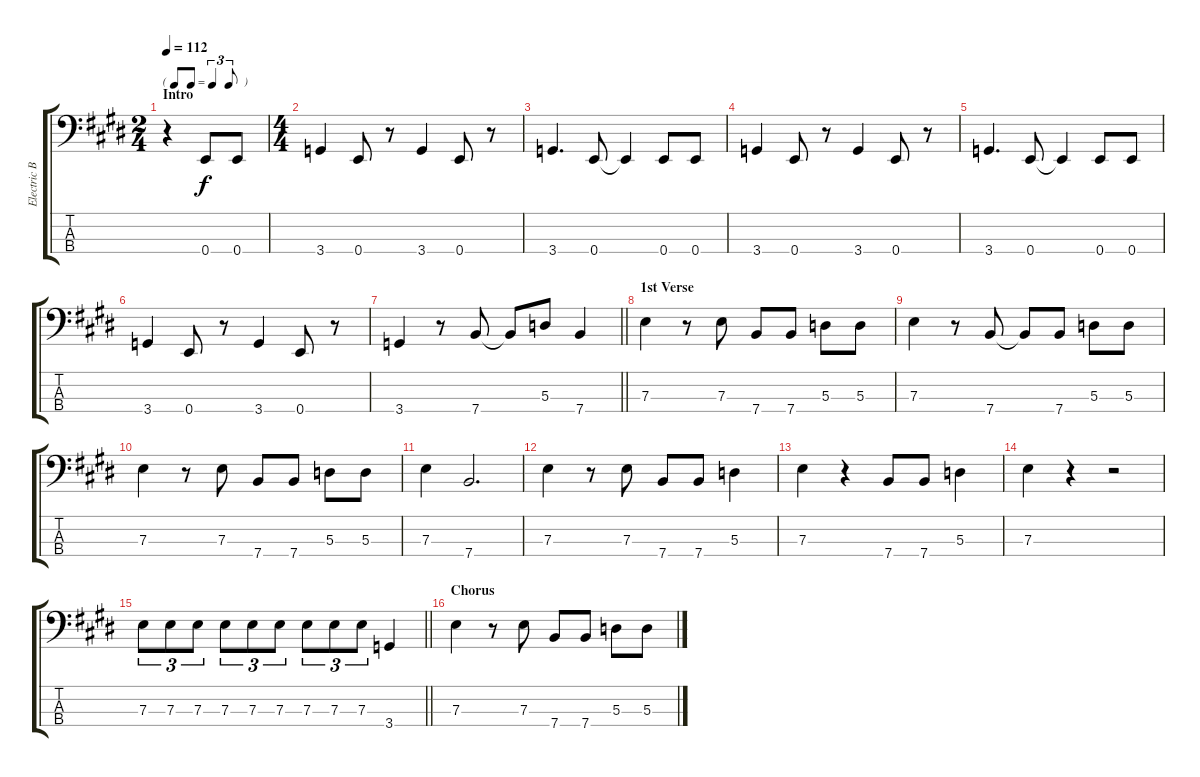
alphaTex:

\track ("Electric Bass" "Electric B") {instrument electricbassfinger}
\staff {score tabs}
\tuning (G2 D2 A1 E1) {hide}
\ts (2 4)
\tf triplet8th
\section ("" "Intro")
\tempo 112
\clef f4
\ks e
r.4{dy f instrument electricbassfinger} 0.4.8 0.4.8 |
\ts (4 4)
3.4.4 0.4.8 r.8 3.4.4 0.4.8 r.8 |
3.4.4{d} 0.4.8 0.4{t}.4 0.4.8 0.4.8 |
3.4.4 0.4.8 r.8 3.4.4 0.4.8 r.8 |
3.4.4{d} 0.4.8 0.4{t}.4 0.4.8 0.4.8 |
3.4.4 0.4.8 r.8 3.4.4 0.4.8 r.8 |
\barLineRight lightlight
3.4.4 r.8 7.4.8 7.4{t}.8 5.3.8 7.4.4 |
\section ("" "1st Verse")
7.3.4 r.8 7.3.8 7.4.8 7.4.8 5.3.8 5.3.8 |
7.3.4 r.8 7.4.8 7.4{t}.8 7.4.8 5.3.8 5.3.8 |
7.3.4 r.8 7.3.8 7.4.8 7.4.8 5.3.8 5.3.8 |
7.3.4 7.4.2{d} |
7.3.4 r.8 7.3.8 7.4.8 7.4.8 5.3.4 |
7.3.4 r.4 7.4.8 7.4.8 5.3.4 |
7.3.4 r.4 r.2 |
\barLineRight lightlight
7.3.8{tu (3 2)} 7.3.8{tu (3 2)} 7.3.8{tu (3 2)} 7.3.8{tu (3 2)} 7.3.8{tu (3 2)} 7.3.8{tu (3 2)} 7.3.8{tu (3 2)} 7.3.8{tu (3 2)} 7.3.8{tu (3 2)} 3.4.4 |
\section ("" "Chorus")
7.3.4 r.8 7.3.8 7.4.8 7.4.8 5.3.8 5.3.8
